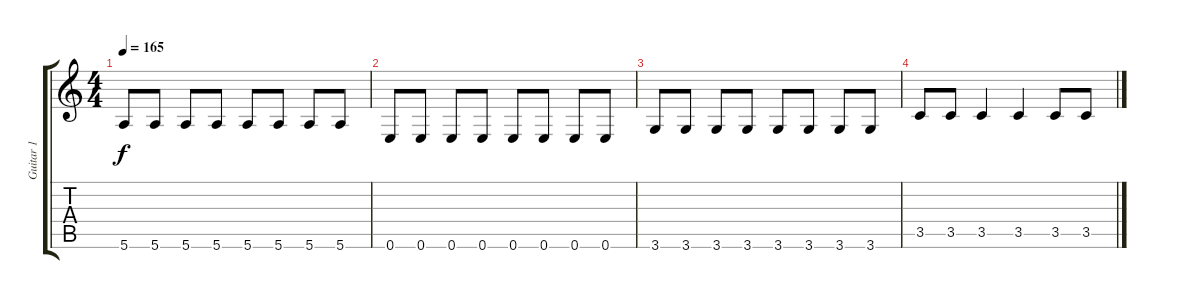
\track ("Guitar 1" "Guitar 1") {instrument distortionguitar}
\staff {score tabs}
\tuning (E4 B3 G3 D3 A2 E2) {hide}
\ts (4 4)
\tempo 165
\clef g2
\ks c
5.6.8{dy f} 5.6.8 5.6.8 5.6.8 5.6.8 5.6.8 5.6.8 5.6.8 |
0.6.8 0.6.8 0.6.8 0.6.8 0.6.8 0.6.8 0.6.8 0.6.8 |
3.6.8 3.6.8 3.6.8 3.6.8 3.6.8 3.6.8 3.6.8 3.6.8 |
3.5.8 3.5.8 3.5.4 3.5.4 3.5.8 3.5.8
